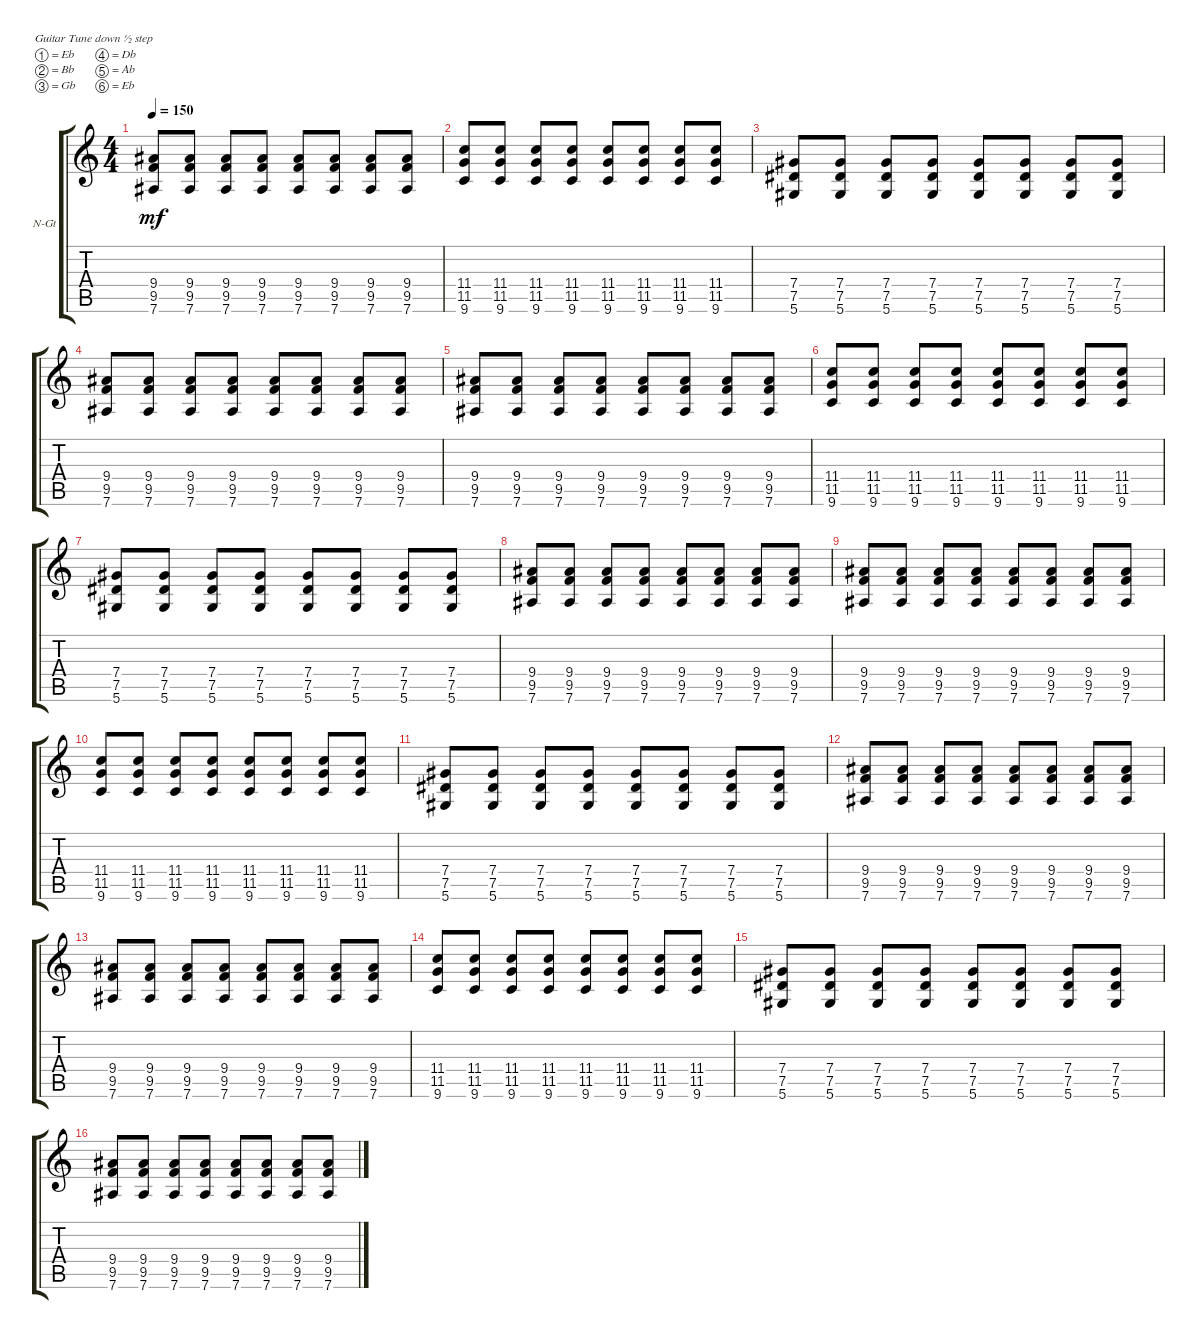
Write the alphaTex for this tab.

\defaultSystemsLayout 4
\bracketExtendMode groupsimilarinstruments
\firstSystemTrackNameOrientation horizontal
\otherSystemsTrackNameOrientation horizontal
\track ("Nylon Guitar" "N-Gt") {instrument acousticguitarnylon}
\staff {score tabs}
\tuning (Eb4 Bb3 Gb3 Db3 Ab2 Eb2)
\ts (4 4)
\tempo 150
\clef g2
\ks c
(7.6 9.5 9.4).8{dy mf} (7.6 9.5 9.4).8 (7.6 9.5 9.4).8 (7.6 9.5 9.4).8 (7.6 9.5 9.4).8 (7.6 9.5 9.4).8 (7.6 9.5 9.4).8 (7.6 9.5 9.4).8 |
(9.6 11.5 11.4).8 (9.6 11.4 11.5).8 (9.6 11.5 11.4).8 (9.6 11.5 11.4).8 (9.6 11.5 11.4).8 (9.6 11.5 11.4).8 (9.6 11.5 11.4).8 (9.6 11.5 11.4).8 |
(5.6 7.5 7.4).8 (7.4 7.5 5.6).8 (5.6 7.5 7.4).8 (5.6 7.5 7.4).8 (5.6 7.5 7.4).8 (5.6 7.5 7.4).8 (5.6 7.5 7.4).8 (5.6 7.5 7.4).8 |
(7.6 9.5 9.4).8 (7.6 9.5 9.4).8 (7.6 9.5 9.4).8 (7.6 9.5 9.4).8 (7.6 9.5 9.4).8 (7.6 9.5 9.4).8 (7.6 9.5 9.4).8 (7.6 9.5 9.4).8 |
(7.6 9.5 9.4).8 (7.6 9.5 9.4).8 (7.6 9.5 9.4).8 (7.6 9.5 9.4).8 (7.6 9.5 9.4).8 (7.6 9.5 9.4).8 (7.6 9.5 9.4).8 (7.6 9.5 9.4).8 |
(9.6 11.5 11.4).8 (9.6 11.4 11.5).8 (9.6 11.5 11.4).8 (9.6 11.5 11.4).8 (9.6 11.5 11.4).8 (9.6 11.5 11.4).8 (9.6 11.5 11.4).8 (9.6 11.5 11.4).8 |
(5.6 7.5 7.4).8 (7.4 7.5 5.6).8 (5.6 7.5 7.4).8 (5.6 7.5 7.4).8 (5.6 7.5 7.4).8 (5.6 7.5 7.4).8 (5.6 7.5 7.4).8 (5.6 7.5 7.4).8 |
(7.6 9.5 9.4).8 (7.6 9.5 9.4).8 (7.6 9.5 9.4).8 (7.6 9.5 9.4).8 (7.6 9.5 9.4).8 (7.6 9.5 9.4).8 (7.6 9.5 9.4).8 (7.6 9.5 9.4).8 |
(7.6 9.5 9.4).8 (7.6 9.5 9.4).8 (7.6 9.5 9.4).8 (7.6 9.5 9.4).8 (7.6 9.5 9.4).8 (7.6 9.5 9.4).8 (7.6 9.5 9.4).8 (7.6 9.5 9.4).8 |
(9.6 11.5 11.4).8 (9.6 11.4 11.5).8 (9.6 11.5 11.4).8 (9.6 11.5 11.4).8 (9.6 11.5 11.4).8 (9.6 11.5 11.4).8 (9.6 11.5 11.4).8 (9.6 11.5 11.4).8 |
(5.6 7.5 7.4).8 (7.4 7.5 5.6).8 (5.6 7.5 7.4).8 (5.6 7.5 7.4).8 (5.6 7.5 7.4).8 (5.6 7.5 7.4).8 (5.6 7.5 7.4).8 (5.6 7.5 7.4).8 |
(7.6 9.5 9.4).8 (7.6 9.5 9.4).8 (7.6 9.5 9.4).8 (7.6 9.5 9.4).8 (7.6 9.5 9.4).8 (7.6 9.5 9.4).8 (7.6 9.5 9.4).8 (7.6 9.5 9.4).8 |
(7.6 9.5 9.4).8 (7.6 9.5 9.4).8 (7.6 9.5 9.4).8 (7.6 9.5 9.4).8 (7.6 9.5 9.4).8 (7.6 9.5 9.4).8 (7.6 9.5 9.4).8 (7.6 9.5 9.4).8 |
(9.6 11.5 11.4).8 (9.6 11.4 11.5).8 (9.6 11.5 11.4).8 (9.6 11.5 11.4).8 (9.6 11.5 11.4).8 (9.6 11.5 11.4).8 (9.6 11.5 11.4).8 (9.6 11.5 11.4).8 |
(5.6 7.5 7.4).8 (7.4 7.5 5.6).8 (5.6 7.5 7.4).8 (5.6 7.5 7.4).8 (5.6 7.5 7.4).8 (5.6 7.5 7.4).8 (5.6 7.5 7.4).8 (5.6 7.5 7.4).8 |
(7.6 9.5 9.4).8 (7.6 9.5 9.4).8 (7.6 9.5 9.4).8 (7.6 9.5 9.4).8 (7.6 9.5 9.4).8 (7.6 9.5 9.4).8 (7.6 9.5 9.4).8 (7.6 9.5 9.4).8
